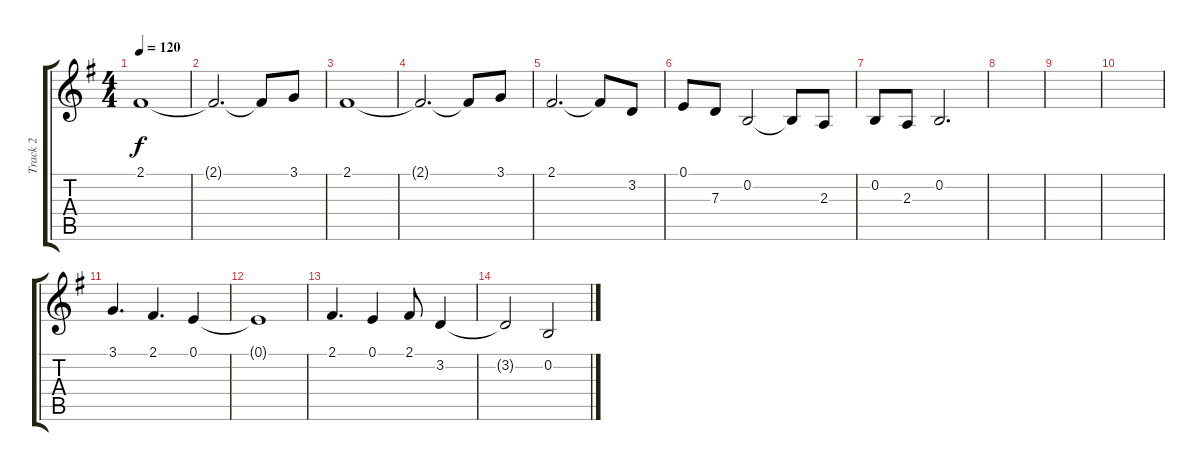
\track ("Track 2" "Track 2") {instrument flute}
\staff {score tabs}
\tuning (E4 B3 G3 D3 A2 E2) {hide}
\ts (4 4)
\tempo 120
\clef g2
\ks g
2.1.1{dy f} |
2.1{t}.2{d} 2.1{t}.8 3.1.8 |
2.1.1 |
2.1{t}.2{d} 2.1{t}.8 3.1.8 |
2.1.2{d} 2.1{t}.8 3.2.8 |
0.1.8 7.3.8 0.2.2 0.2{t}.8 2.3.8 |
0.2.8 2.3.8 0.2.2{d} |
|
|
|
3.1.4{d} 2.1.4{d} 0.1.4 |
0.1{t}.1 |
2.1.4{d} 0.1.4 2.1.8 3.2.4 |
3.2{t}.2 0.2.2
